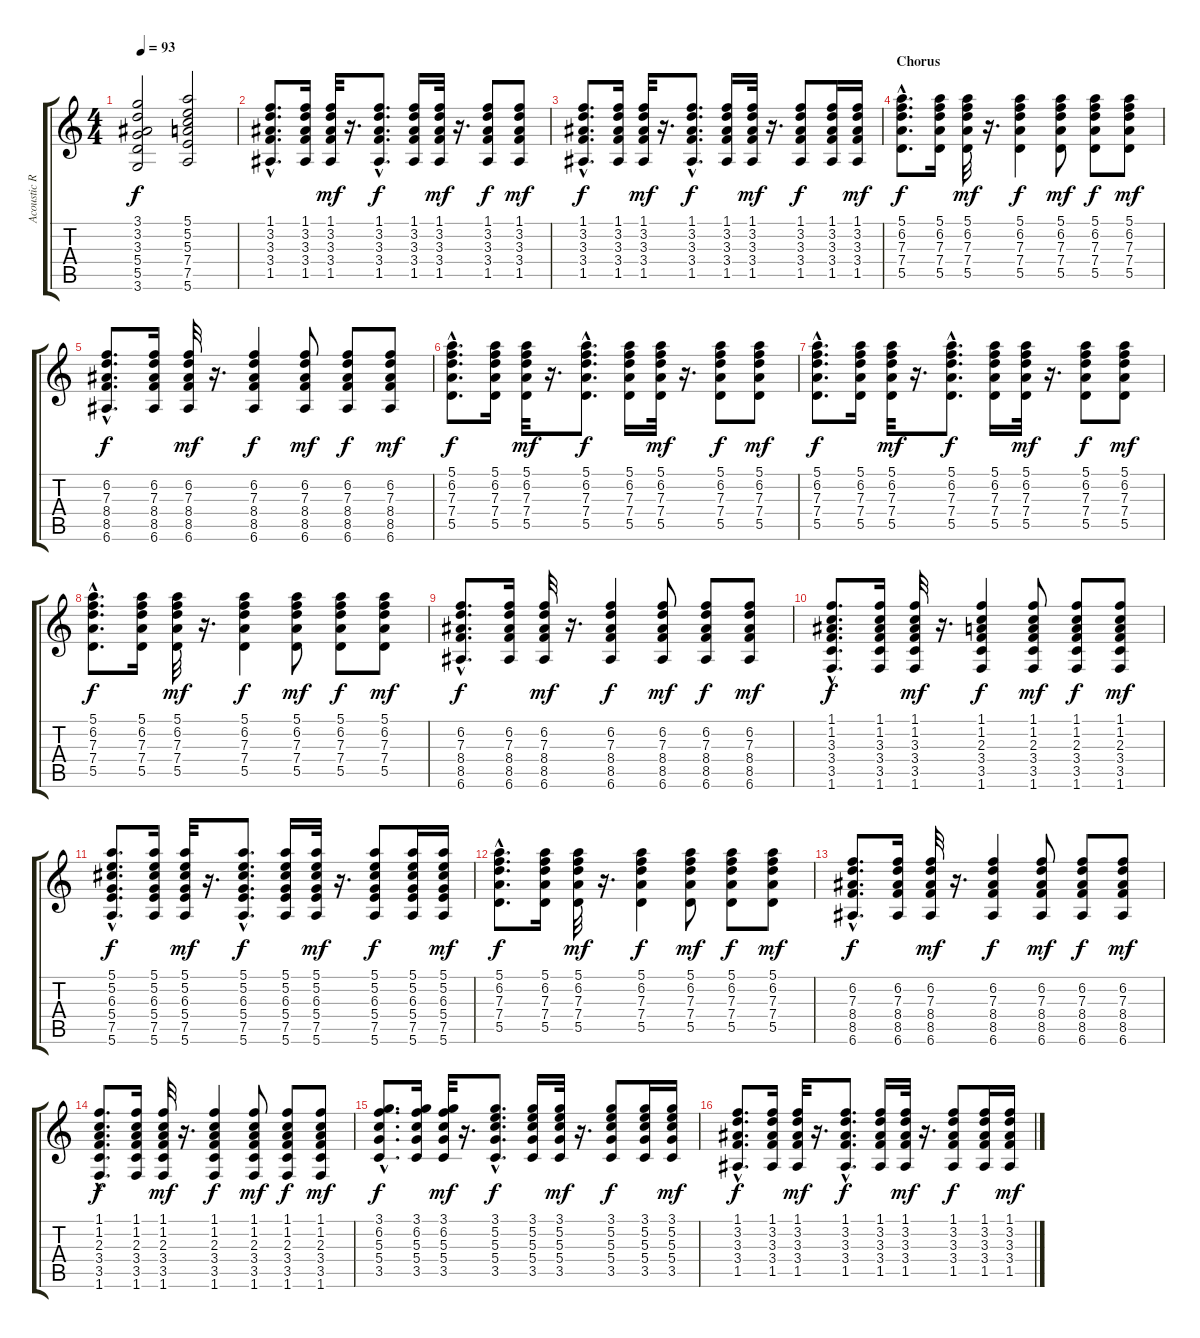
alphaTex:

\track ("Acoustic Rhythm" "Acoustic R") {instrument acousticguitarsteel}
\staff {score tabs}
\tuning (E4 B3 G3 D3 A2 E2) {hide}
\ts (4 4)
\tempo 93
\clef g2
\ks c
(3.1 3.2 3.3 5.4 5.5 3.6).2{dy f} (5.1 5.2 5.3 7.4 7.5 5.6).2 |
(1.1{hac} 3.2{hac} 3.3{hac} 3.4{hac} 1.5{hac}).8{d} (1.1 3.2 3.3 3.4 1.5).16 (1.1 3.2 3.3 3.4 1.5).32{dy mf} r.16{d} (1.1{hac} 3.2{hac} 3.3{hac} 3.4{hac} 1.5{hac}).8{d dy f} (1.1 3.2 3.3 3.4 1.5).16 (1.1 3.2 3.3 3.4 1.5).32{dy mf} r.16{d} (1.1 3.2 3.3 3.4 1.5).8{dy f} (1.1 3.2 3.3 3.4 1.5).8{dy mf} |
(1.1{hac} 3.2{hac} 3.3{hac} 3.4{hac} 1.5{hac}).8{d dy f} (1.1 3.2 3.3 3.4 1.5).16 (1.1 3.2 3.3 3.4 1.5).32{dy mf} r.16{d} (1.1{hac} 3.2{hac} 3.3{hac} 3.4{hac} 1.5{hac}).8{d dy f} (1.1 3.2 3.3 3.4 1.5).16 (1.1 3.2 3.3 3.4 1.5).32{dy mf} r.16{d} (1.1 3.2 3.3 3.4 1.5).8{dy f} (1.1 3.2 3.3 3.4 1.5).16 (1.1 3.2 3.3 3.4 1.5).16{dy mf} |
\section ("" "Chorus")
(5.1{hac} 6.2{hac} 7.3{hac} 7.4{hac} 5.5{hac}).8{d dy f} (5.1 6.2 7.3 7.4 5.5).16 (5.1 6.2 7.3 7.4 5.5).32{dy mf} r.16{d} (5.1 6.2 7.3 7.4 5.5).4{dy f} (5.1 6.2 7.3 7.4 5.5).8{dy mf} (5.1 6.2 7.3 7.4 5.5).8{dy f} (5.1 6.2 7.3 7.4 5.5).8{dy mf} |
(6.2{hac} 7.3{hac} 8.4{hac} 8.5{hac} 6.6{hac}).8{d dy f} (6.2 7.3 8.4 8.5 6.6).16 (6.2 7.3 8.4 8.5 6.6).32{dy mf} r.16{d} (6.2 7.3 8.4 8.5 6.6).4{dy f} (6.2 7.3 8.4 8.5 6.6).8{dy mf} (6.2 7.3 8.4 8.5 6.6).8{dy f} (6.2 7.3 8.4 8.5 6.6).8{dy mf} |
(5.1{hac} 6.2{hac} 7.3{hac} 7.4{hac} 5.5{hac}).8{d dy f} (5.1 6.2 7.3 7.4 5.5).16 (5.1 6.2 7.3 7.4 5.5).32{dy mf} r.16{d} (5.1{hac} 6.2{hac} 7.3{hac} 7.4{hac} 5.5{hac}).8{d dy f} (5.1 6.2 7.3 7.4 5.5).16 (5.1 6.2 7.3 7.4 5.5).32{dy mf} r.16{d} (5.1 6.2 7.3 7.4 5.5).8{dy f} (5.1 6.2 7.3 7.4 5.5).8{dy mf} |
(5.1{hac} 6.2{hac} 7.3{hac} 7.4{hac} 5.5{hac}).8{d dy f} (5.1 6.2 7.3 7.4 5.5).16 (5.1 6.2 7.3 7.4 5.5).32{dy mf} r.16{d} (5.1{hac} 6.2{hac} 7.3{hac} 7.4{hac} 5.5{hac}).8{d dy f} (5.1 6.2 7.3 7.4 5.5).16 (5.1 6.2 7.3 7.4 5.5).32{dy mf} r.16{d} (5.1 6.2 7.3 7.4 5.5).8{dy f} (5.1 6.2 7.3 7.4 5.5).8{dy mf} |
(5.1{hac} 6.2{hac} 7.3{hac} 7.4{hac} 5.5{hac}).8{d dy f} (5.1 6.2 7.3 7.4 5.5).16 (5.1 6.2 7.3 7.4 5.5).32{dy mf} r.16{d} (5.1 6.2 7.3 7.4 5.5).4{dy f} (5.1 6.2 7.3 7.4 5.5).8{dy mf} (5.1 6.2 7.3 7.4 5.5).8{dy f} (5.1 6.2 7.3 7.4 5.5).8{dy mf} |
(6.2{hac} 7.3{hac} 8.4{hac} 8.5{hac} 6.6{hac}).8{d dy f} (6.2 7.3 8.4 8.5 6.6).16 (6.2 7.3 8.4 8.5 6.6).32{dy mf} r.16{d} (6.2 7.3 8.4 8.5 6.6).4{dy f} (6.2 7.3 8.4 8.5 6.6).8{dy mf} (6.2 7.3 8.4 8.5 6.6).8{dy f} (6.2 7.3 8.4 8.5 6.6).8{dy mf} |
(1.1{hac} 1.2{hac} 3.3{hac} 3.4{hac} 3.5{hac} 1.6{hac}).8{d dy f} (1.1 1.2 3.3 3.4 3.5 1.6).16 (1.1 1.2 3.3 3.4 3.5 1.6).32{dy mf} r.16{d} (1.1 1.2 2.3 3.4 3.5 1.6).4{dy f} (1.1 1.2 2.3 3.4 3.5 1.6).8{dy mf} (1.1 1.2 2.3 3.4 3.5 1.6).8{dy f} (1.1 1.2 2.3 3.4 3.5 1.6).8{dy mf} |
(5.1{hac} 5.2{hac} 6.3{hac} 5.4{hac} 7.5{hac} 5.6{hac}).8{d dy f} (5.1 5.2 6.3 5.4 7.5 5.6).16 (5.1 5.2 6.3 5.4 7.5 5.6).32{dy mf} r.16{d} (5.1{hac} 5.2{hac} 6.3{hac} 5.4{hac} 7.5{hac} 5.6{hac}).8{d dy f} (5.1 5.2 6.3 5.4 7.5 5.6).16 (5.1 5.2 6.3 5.4 7.5 5.6).32{dy mf} r.16{d} (5.1 5.2 6.3 5.4 7.5 5.6).8{dy f} (5.1 5.2 6.3 5.4 7.5 5.6).16 (5.1 5.2 6.3 5.4 7.5 5.6).16{dy mf} |
(5.1{hac} 6.2{hac} 7.3{hac} 7.4{hac} 5.5{hac}).8{d dy f} (5.1 6.2 7.3 7.4 5.5).16 (5.1 6.2 7.3 7.4 5.5).32{dy mf} r.16{d} (5.1 6.2 7.3 7.4 5.5).4{dy f} (5.1 6.2 7.3 7.4 5.5).8{dy mf} (5.1 6.2 7.3 7.4 5.5).8{dy f} (5.1 6.2 7.3 7.4 5.5).8{dy mf} |
(6.2{hac} 7.3{hac} 8.4{hac} 8.5{hac} 6.6{hac}).8{d dy f} (6.2 7.3 8.4 8.5 6.6).16 (6.2 7.3 8.4 8.5 6.6).32{dy mf} r.16{d} (6.2 7.3 8.4 8.5 6.6).4{dy f} (6.2 7.3 8.4 8.5 6.6).8{dy mf} (6.2 7.3 8.4 8.5 6.6).8{dy f} (6.2 7.3 8.4 8.5 6.6).8{dy mf} |
(1.1{hac} 1.2{hac} 2.3{hac} 3.4{hac} 3.5{hac} 1.6{hac}).8{d dy f} (1.1 1.2 2.3 3.4 3.5 1.6).16 (1.1 1.2 2.3 3.4 3.5 1.6).32{dy mf} r.16{d} (1.1 1.2 2.3 3.4 3.5 1.6).4{dy f} (1.1 1.2 2.3 3.4 3.5 1.6).8{dy mf} (1.1 1.2 2.3 3.4 3.5 1.6).8{dy f} (1.1 1.2 2.3 3.4 3.5 1.6).8{dy mf} |
(3.1{hac} 6.2{hac} 5.3{hac} 5.4{hac} 3.5{hac}).8{d dy f} (3.1 6.2 5.3 5.4 3.5).16 (3.1 6.2 5.3 5.4 3.5).32{dy mf} r.16{d} (3.1{hac} 5.2{hac} 5.3{hac} 5.4{hac} 3.5{hac}).8{d dy f} (3.1 5.2 5.3 5.4 3.5).16 (3.1 5.2 5.3 5.4 3.5).32{dy mf} r.16{d} (3.1 5.2 5.3 5.4 3.5).8{dy f} (3.1 5.2 5.3 5.4 3.5).16 (3.1 5.2 5.3 5.4 3.5).16{dy mf} |
(1.1{hac} 3.2{hac} 3.3{hac} 3.4{hac} 1.5{hac}).8{d dy f} (1.1 3.2 3.3 3.4 1.5).16 (1.1 3.2 3.3 3.4 1.5).32{dy mf} r.16{d} (1.1{hac} 3.2{hac} 3.3{hac} 3.4{hac} 1.5{hac}).8{d dy f} (1.1 3.2 3.3 3.4 1.5).16 (1.1 3.2 3.3 3.4 1.5).32{dy mf} r.16{d} (1.1 3.2 3.3 3.4 1.5).8{dy f} (1.1 3.2 3.3 3.4 1.5).16 (1.1 3.2 3.3 3.4 1.5).16{dy mf}
